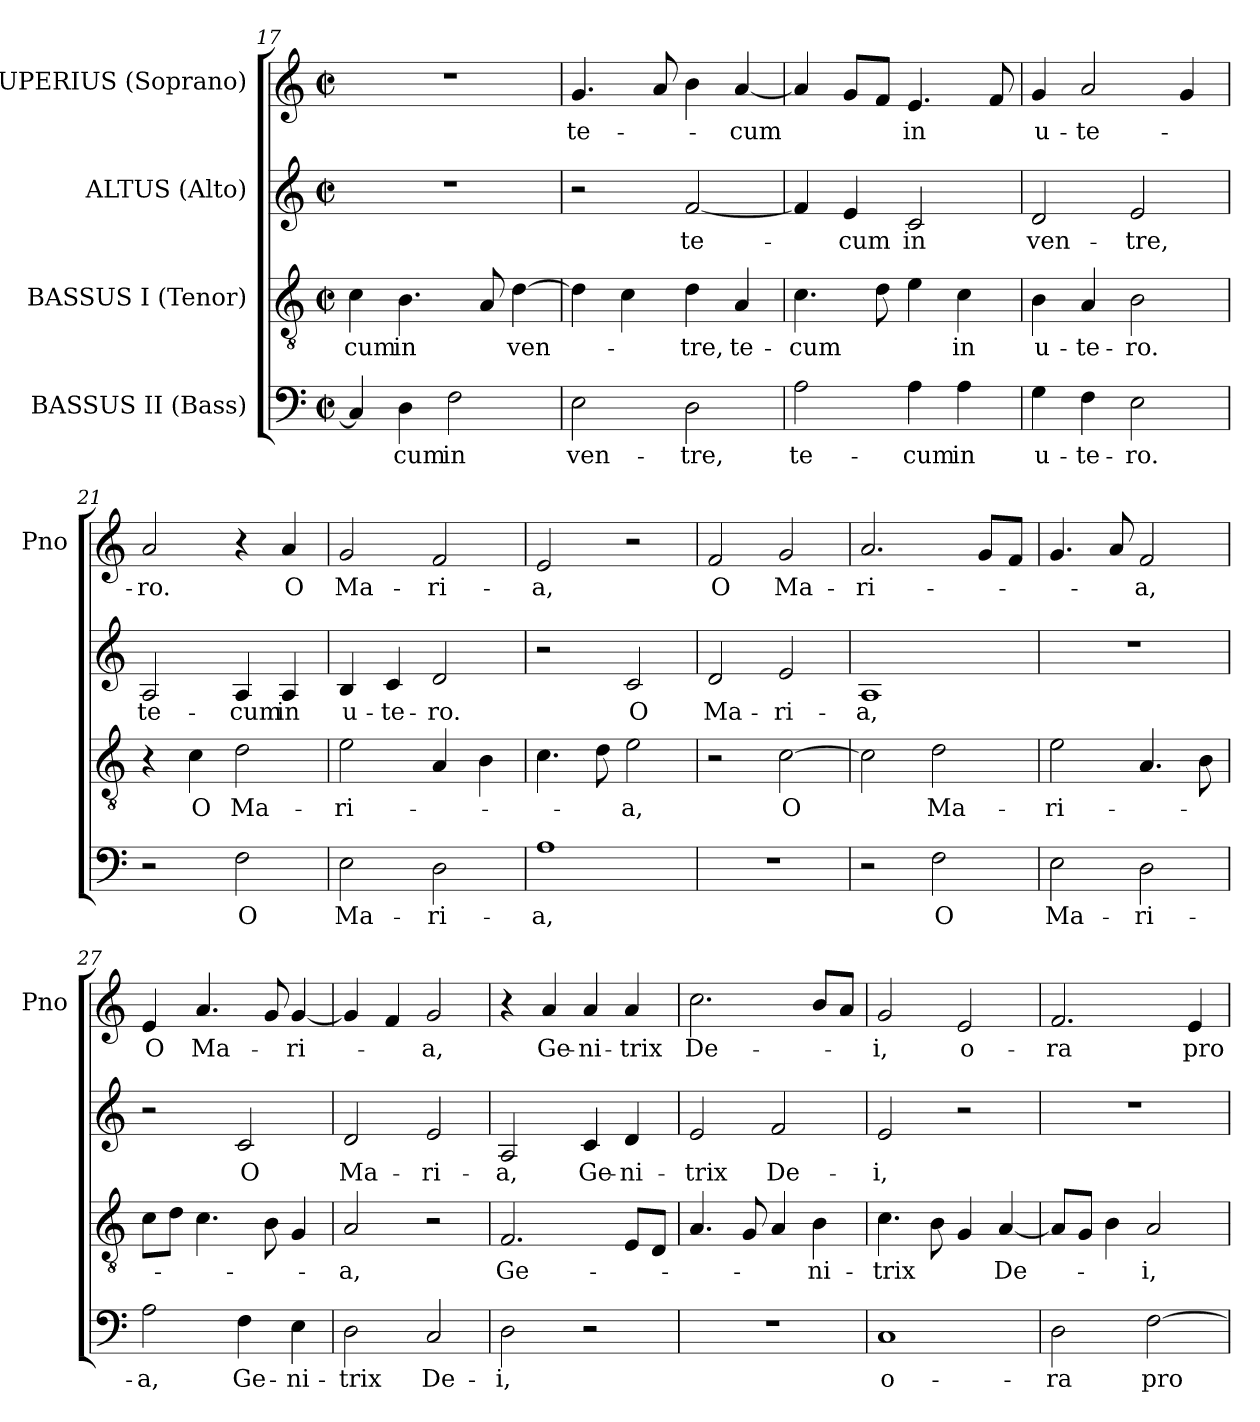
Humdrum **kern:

**kern	**text	**kern	**text	**kern	**text	**kern	**text
*part4	*part4	*part3	*part3	*part2	*part2	*part1	*part1
*staff4	*staff4	*staff3	*staff3	*staff2	*staff2	*staff1	*staff1
*I"BASSUS II (Bass)	*	*I"BASSUS I (Tenor)	*	*I"ALTUS (Alto)	*	*I"SUPERIUS (Soprano)	*
*	*	*	*	*	*	*I'Pno	*
*clefF4	*	*clefGv2	*	*clefG2	*	*clefG2	*
*k[]	*	*k[]	*	*k[]	*	*k[]	*
*C:	*	*C:	*	*C:	*	*C:	*
*M2/2	*	*M2/2	*	*M2/2	*	*M2/2	*
*met(c|)	*	*met(c|)	*	*met(c|)	*	*met(c|)	*
=17	=17	=17	=17	=17	=17	=17	=17
4C/]	.	4c\	-cum	1r	.	1r	.
4D\	-cum	4.B\	in	.	.	.	.
2F\	in	.	.	.	.	.	.
.	.	8A/	.	.	.	.	.
.	.	[4d\	ven-	.	.	.	.
=18	=18	=18	=18	=18	=18	=18	=18
2E\	ven-	4d\]	.	2r	.	4.g/	te-
.	.	4c\	.	.	.	.	.
.	.	.	.	.	.	8a/	.
2D\	-tre,	4d\	-tre,	[2f/	te-	4b\	.
.	.	4A/	te-	.	.	[4a/	-cum
=19	=19	=19	=19	=19	=19	=19	=19
2A\	te-	4.c\	-cum	4f/]	.	4a/]	.
.	.	.	.	4e/	-cum	8g/L	.
.	.	8d\	.	.	.	8f/J	.
4A\	-cum	4e\	.	2c/	in	4.e/	in
4A\	in	4c\	in	.	.	.	.
.	.	.	.	.	.	8f/	.
=20	=20	=20	=20	=20	=20	=20	=20
4G\	u-	4B\	u-	2d/	ven-	4g/	u-
4F\	-te-	4A/	-te-	.	.	2a/	-te-
2E\	-ro.	2B\	-ro.	2e/	-tre,	.	.
.	.	.	.	.	.	4g/	.
!!LO:PB:g=z
=21	=21	=21	=21	=21	=21	=21	=21
2r	.	4r	.	2A/	te-	2a/	-­ro.
.	.	4c\	O	.	.	.	.
2F\	O	2d\	Ma-	4A/	-cum	4r	.
.	.	.	.	4A/	in	4a/	O
=22	=22	=22	=22	=22	=22	=22	=22
2E\	Ma-	2e\	-ri-	4B/	u-	2g/	Ma-
.	.	.	.	4c/	-te-	.	.
2D\	-ri-	4A/	.	2d/	-ro.	2f/	-ri-
.	.	4B\	.	.	.	.	.
=23	=23	=23	=23	=23	=23	=23	=23
1A	-a,	4.c\	.	2r	.	2e/	-a,
.	.	8d\	.	.	.	.	.
.	.	2e\	-a,	2c/	O	2r	.
=24	=24	=24	=24	=24	=24	=24	=24
1r	.	2r	.	2d/	Ma-	2f/	O
.	.	[2c\	O	2e/	-ri-	2g/	Ma-
=25	=25	=25	=25	=25	=25	=25	=25
2r	.	2c\]	.	1A	-a,	2.a/	-ri-
2F\	O	2d\	Ma-	.	.	.	.
.	.	.	.	.	.	8g/L	.
.	.	.	.	.	.	8f/J	.
=26	=26	=26	=26	=26	=26	=26	=26
2E\	Ma-	2e\	-ri-	1r	.	4.g/	.
.	.	.	.	.	.	8a/	.
2D\	-ri-	4.A/	.	.	.	2f/	-a,
.	.	8B\	.	.	.	.	.
=27	=27	=27	=27	=27	=27	=27	=27
2A\	-a,	8c\L	.	2r	.	4e/	O
.	.	8d\J	.	.	.	.	.
.	.	4.c\	.	.	.	4.a/	Ma-
4F\	Ge-	.	.	2c/	O	.	.
.	.	8B\	.	.	.	8g/	.
4E\	-ni-	4G/	.	.	.	[4g/	-ri-
=28	=28	=28	=28	=28	=28	=28	=28
2D\	-trix	2A/	-a,	2d/	Ma-	4g/]	.
.	.	.	.	.	.	4f/	.
2C/	De-	2r	.	2e/	-ri-	2g/	-a,
!!LO:LB:g=z
=29	=29	=29	=29	=29	=29	=29	=29
2D\	-­i,	2.F/	Ge-	2A/	-­a,	4r	.
.	.	.	.	.	.	4a/	Ge-
2r	.	.	.	4c/	Ge-	4a/	-ni-
.	.	8E/L	.	4d/	-ni-	4a/	-trix
.	.	8D/J	.	.	.	.	.
=30	=30	=30	=30	=30	=30	=30	=30
1r	.	4.A/	.	2e/	-trix	2.cc\	De-
.	.	8G/	.	.	.	.	.
.	.	4A/	.	2f/	De-	.	.
.	.	4B\	-ni-	.	.	8b/L	.
.	.	.	.	.	.	8a/J	.
=31	=31	=31	=31	=31	=31	=31	=31
1C	o-	4.c\	-trix	2e/	-i,	2g/	-i,
.	.	8B\	.	.	.	.	.
.	.	4G/	.	2r	.	2e/	o-
.	.	[4A/	De-	.	.	.	.
=32	=32	=32	=32	=32	=32	=32	=32
2D\	-ra	8A/L]	.	1r	.	2.f/	-ra
.	.	8G/J	.	.	.	.	.
.	.	4B\	.	.	.	.	.
[2F\	pro	2A/	-i,	.	.	.	.
.	.	.	.	.	.	4e/	pro
=	=	=	=	=	=	=	=
*-	*-	*-	*-	*-	*-	*-	*-
